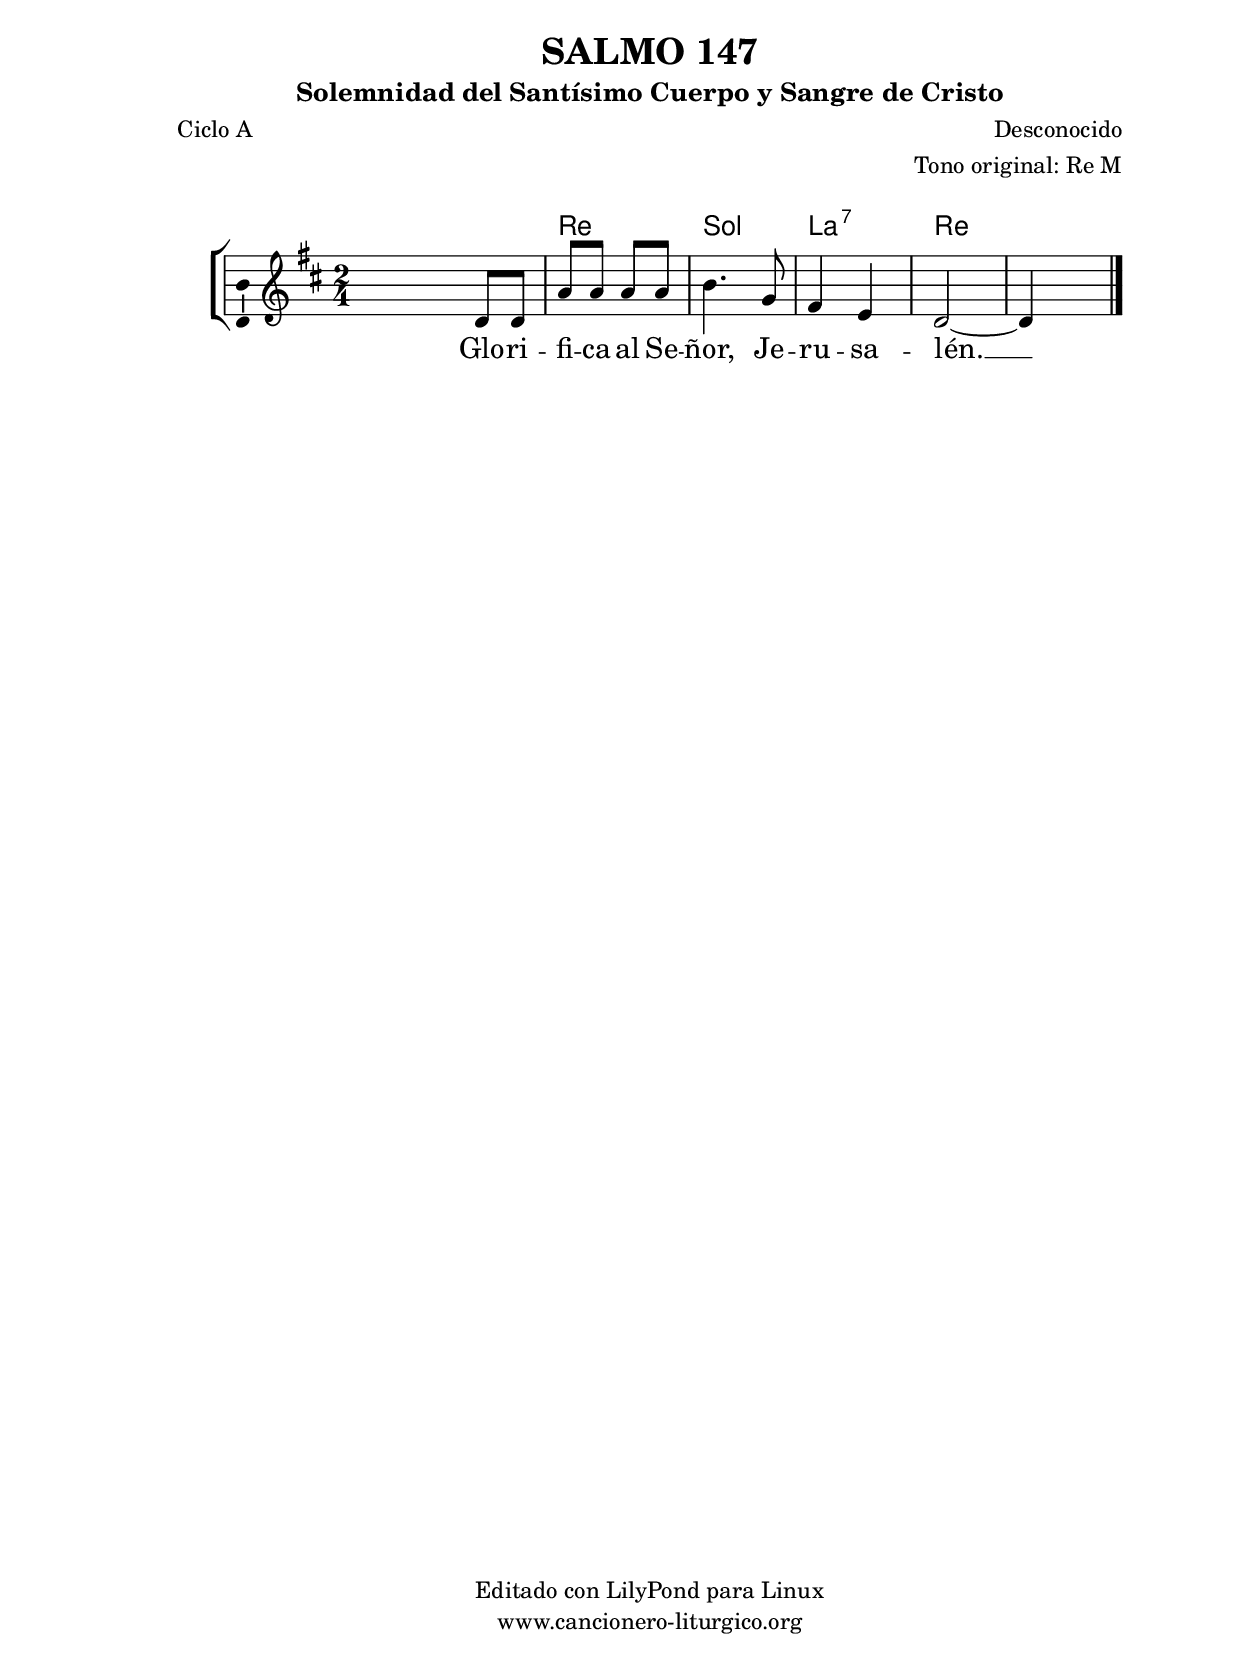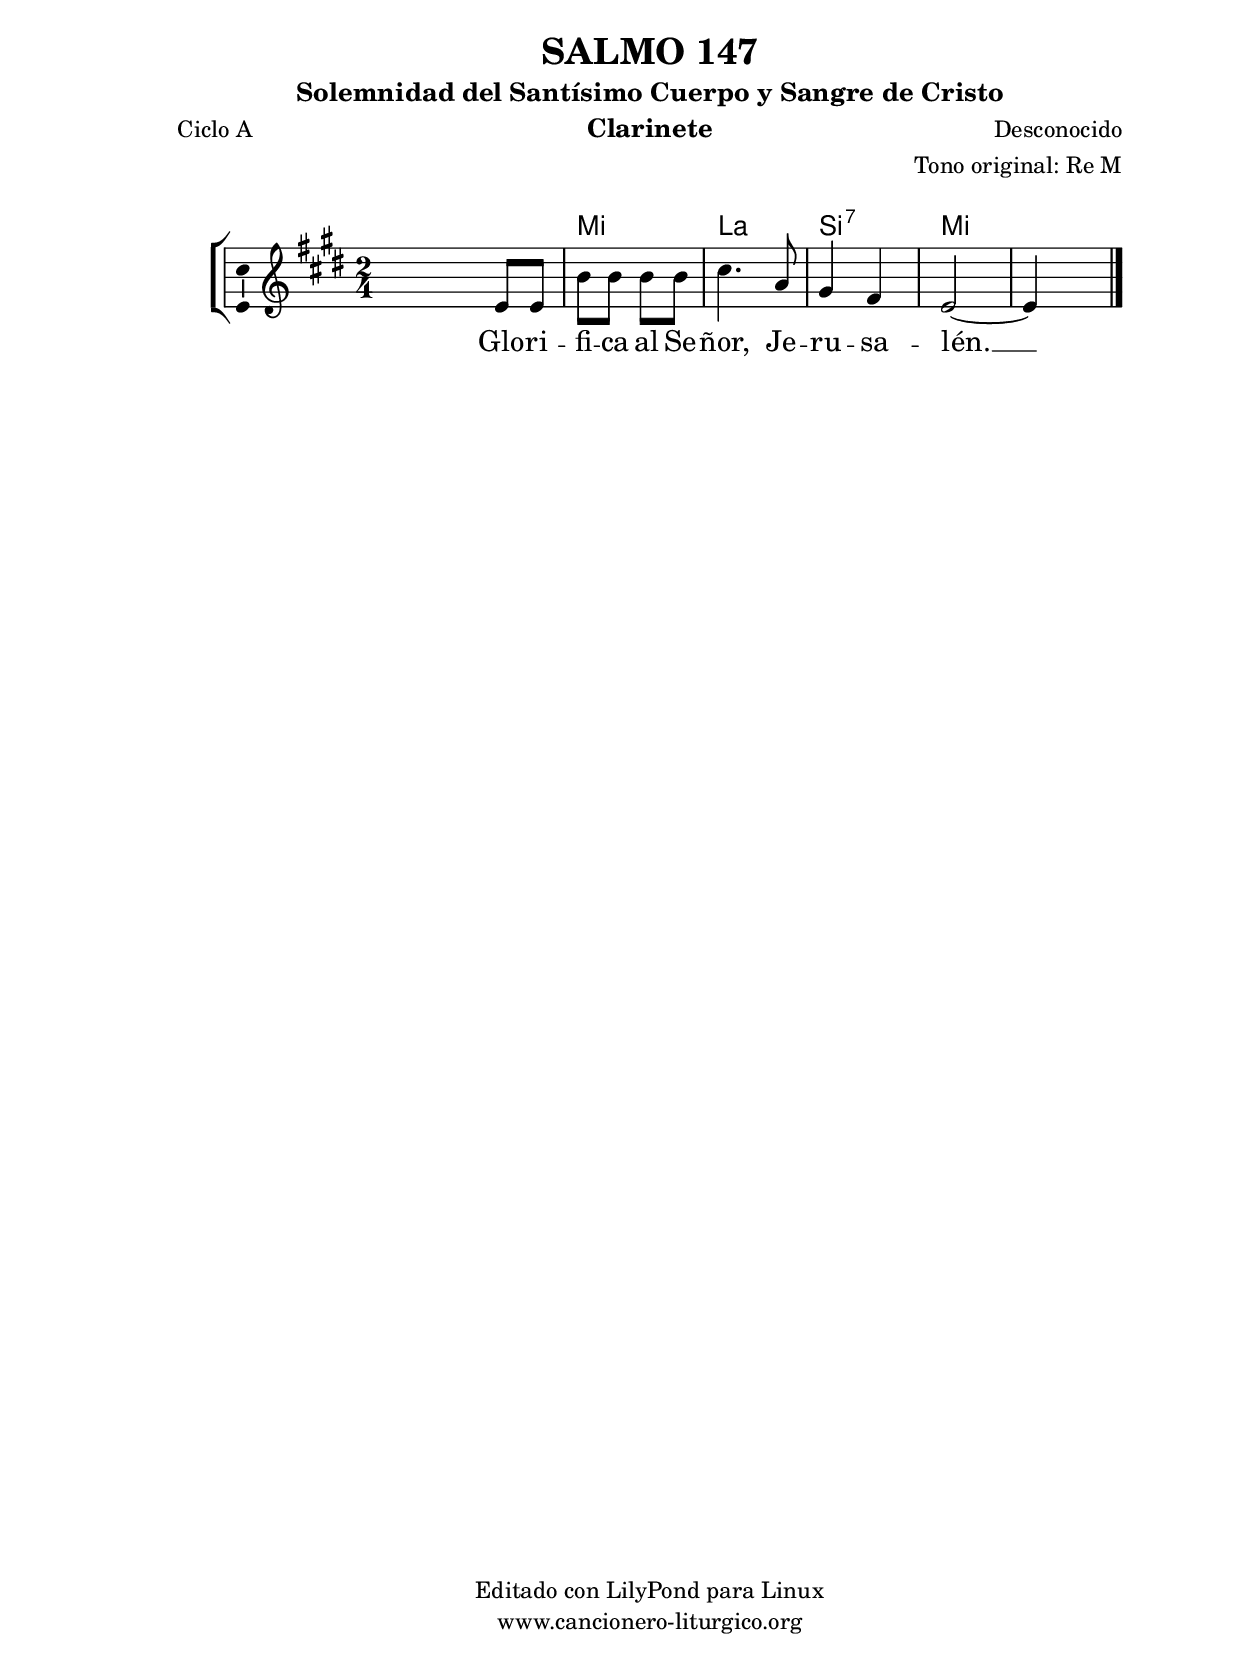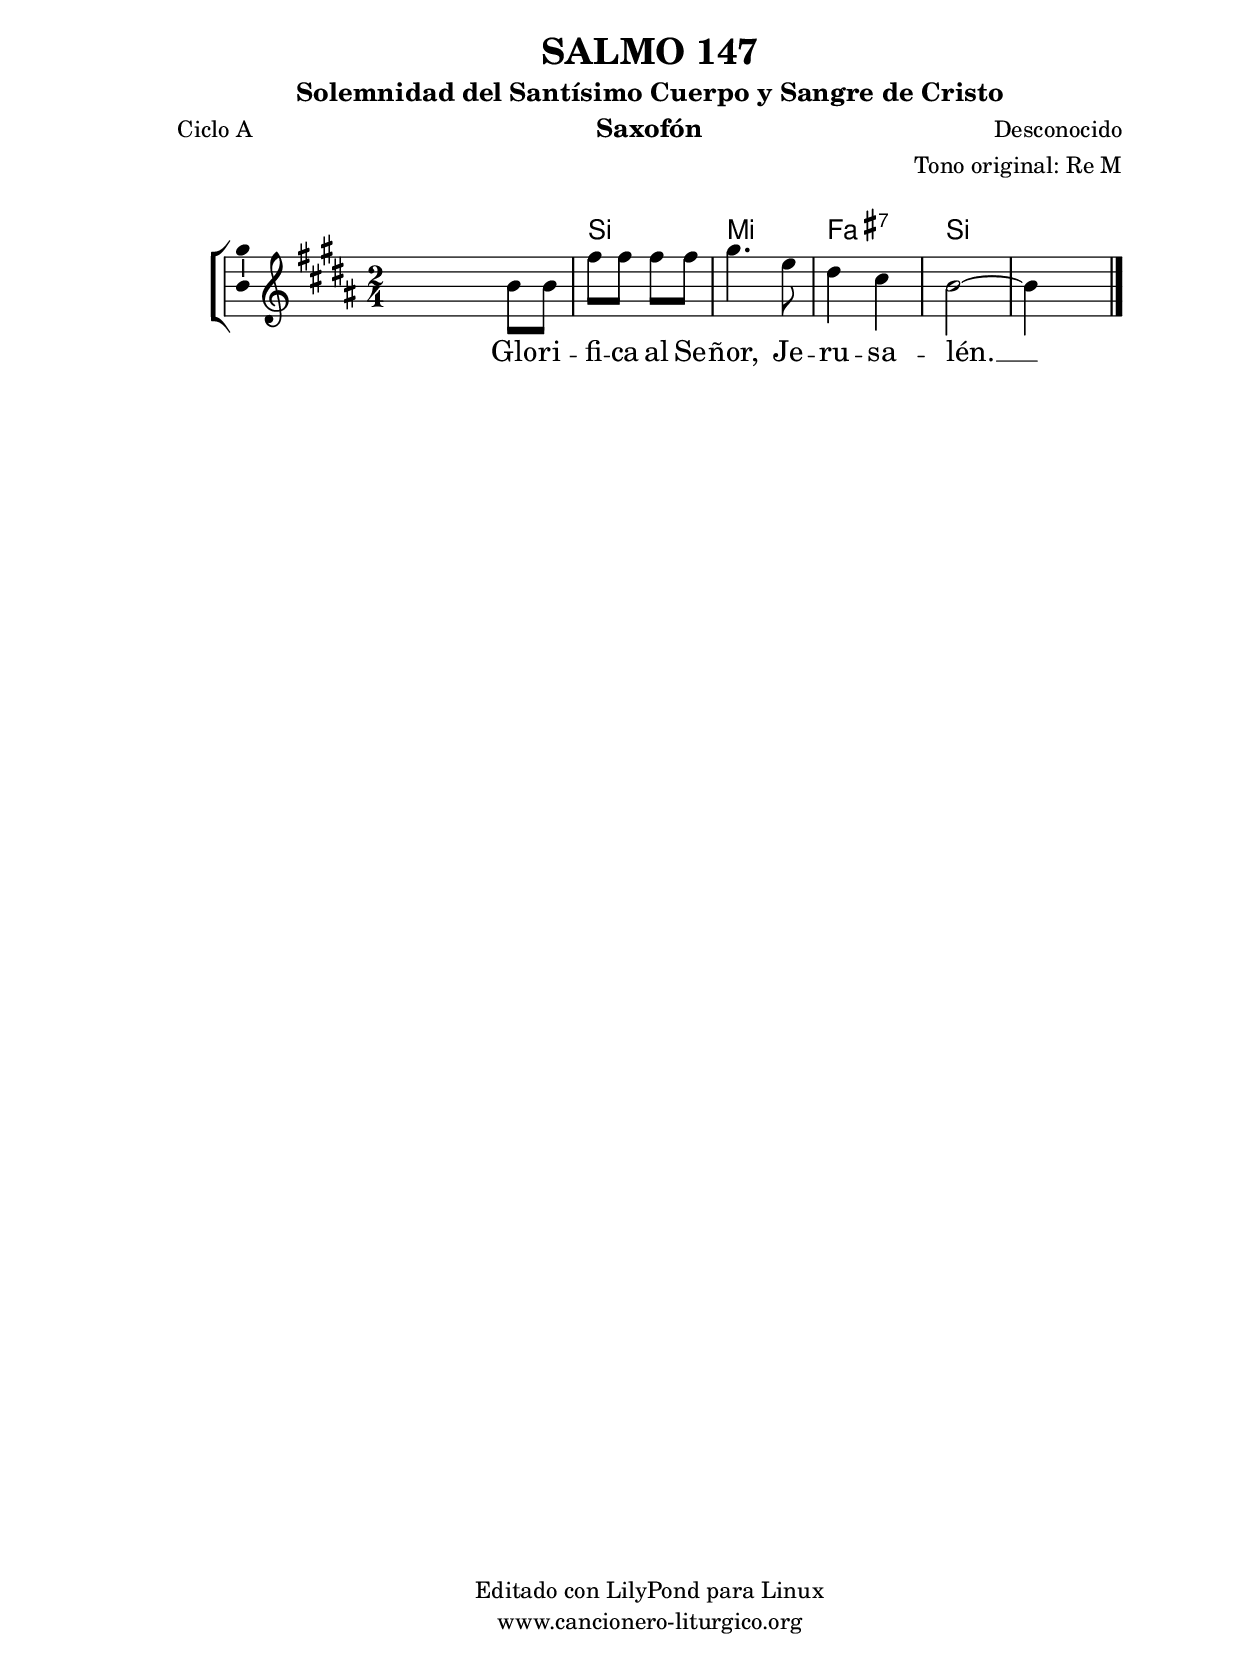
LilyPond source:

%
%para convertir .midi en .wav:
%timidity filename.midi -Ow -o finename.wav
%
%
%Para convertir de .wav a .mp3:
%lame -h -m j filename.wav
%
%
%para escuchar el midi:
%timidity nombrefichero.midi
%


%versión de lilypond para la que se ha escrito esta partitura:
\version "2.16.0"

	%Tamaño papel
	#(set-default-paper-size "a4")
	%Tamaño partitura
	#(set-global-staff-size 20)
	%No responde al pulsar sobre una nota
	#(ly:set-option 'point-and-click #f)

%parámetros del encabezamiento:
\header {
	title = "SALMO 147"
	subtitle = "Solemnidad del Santísimo Cuerpo y Sangre de Cristo"
	composer = "Desconocido"
	poet = "Ciclo A"
	meter = ""
	arranger = "Tono original: Re M"
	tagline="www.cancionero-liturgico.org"
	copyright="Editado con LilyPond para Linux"
	tiempo = "Ordinario"
	usos = "Salmo"
	letra = "Glorifica al Señor, Jerusalén."
	}

%parámetros asociados al papel:
\paper  {
	oddHeaderMarkup = \markup {\fill-line { \on-the-fly #not-first-page \fromproperty #'header:title \on-the-fly #not-first-page \fromproperty #'header:composer }}
	evenHeaderMarkup = \markup {\fill-line { \fromproperty #'header:composer \fromproperty #'header:title }}
	#(set-paper-size "a4")
	print-page-number = ##f
	first-page-number = 1
	print-first-page-number = ##f
%	head-separation = 3.0 \cm
	top-margin = 2.0 \cm
	bottom-margin = 0.5\cm
%%%	bottom-margin = -1.0\cm
	left-margin = 3.0 \cm
	line-width = 16.0 \cm 
	indent = 8\mm
	interscoreline = 2.\mm
	between-system-space = 15\mm
%	para que las partituras no llenen la hoja:
	ragged-bottom = ##t
%	idem para la última hoja:
	ragged-last-bottom = ##f
%	para que las partituras llenen el ancho del papel:
	ragged-last = ##f
	after-title-space = 2.5 \cm
%page-count=1
%system-count=1

	%Flexible Vertical Spacing
%	markup-markup-spacing =
%	#'((basic-distance . 15) (minimum-distance . 15) (padding . 3))
	markup-system-spacing =
	#'((basic-distance . 15) (minimum-distance . 15) (padding . 3))
	system-system-spacing =
	#'((basic-distance . 15) (minimum-distance . 15) (padding . 3))
	score-system-spacing =
	#'((basic-distance . 15) (minimum-distance . 15) (padding . 5))
%	top-system-spacing = % header
%	#'((basic-distance . 8) (minimum-distance . 0) (padding . 3))
%	top-markup-spacing =
%	#'((basic-distance . 20) (minimum-distance . 20) (padding . 3))
	last-bottom-spacing = % footer
	#'((basic-distance . 5) (minimum-distance . 5) (padding . 3))
%	score-markup-spacing =
%	#'((basic-distance . 16) (minimum-distance . 13) (padding . 3))

	}


%parámetros que afectan a toda la partitura:
global =  {
	%clave de sol (G):
	\clef G
	%armadura:
%	\transpose e ees
	\key d \major
	\tempo 4=90
	\set Score.tempoHideNote = ##t
	}


acordes = {
	\italianChords
	\chordmode {
%	\transpose e ees
{

s2
d2 g a:7 d s4

	}
	}
}


melodia = 
%	\transpose e ees
{
	\relative c'{

\time 2/4
s4 d8 d
a'8 a a a
b4. g8
fis4 e
d2~
d4 s4

	\bar "|."
	}
	}


texto = \lyricmode {
Glo -- ri -- fi -- ca al Se -- ñor, Je -- ru -- sa -- lén. __
	}


acordesStaff = \context ChordNames = acordesStaff <<
	\set chordChanges = ##t
	\acordes
	>>


vozStaff = \context Voice = vozStaff
\with {\consists "Ambitus_engraver"}
<<
%	\set Staff.instrumentName = ""
%	\set Staff.shortInstrumentName = ""
%	\set Staff.midiInstrument = #"clarinet"
%	\set Staff.midiInstrument = #"cello"
%	\set Staff.midiInstrument = #"flute"
	\set Staff.midiInstrument = #"electric guitar (jazz)"
%	\set Staff.midiInstrument = #"english horn"
%	\set Staff.midiInstrument = #"violin"
%	\set Staff.midiInstrument = #"glockenspiel"
	\set Staff.midiMinimumVolume = #0.7
	\set Staff.midiMaximumVolume = #0.9
	\global
	\melodia
	>>


textoStaff = \context Lyrics = textoStaff <<
	\lyricsto vozStaff \texto
	>>

\book {
	\score {
		\context ChoirStaff {
			\override StaffGroup.SystemStartBracket #'collapse-height = #1
			\override Score.SystemStartBar #'collapse-height = #1
			<<
			\acordesStaff
			\vozStaff
			\textoStaff
			>>
			}
		\layout {
	    		\context {
				\Lyrics
				\override LyricText #'font-size = #2
				}
	   		 \context {
				\Score
				%fontSize = #3
				\override StaffSymbol #'staff-space = #(magstep +3)
				%\override Beam #'thickness = #0.55
				%\override SpacingSpanner #'spacing-increment = #1.0
				%\override Slur #'height-limit = #1.5
				}
			}
		}
	\score {
		\unfoldRepeats
		\context ChoirStaff {
			<<
			\acordesStaff
			\vozStaff
			>>
			}
		\midi {
	  		\context {
	  			\Score
				tempoWholesPerMinute = #(ly:make-moment 70 4)
				}
			}
		}
	}

%Partitura para clarinete
#(define output-suffix "C")
\book {
	\header{
		instrument = "Clarinete"
		}
	\score {
		\context ChoirStaff {
			\override StaffGroup.SystemStartBracket #'collapse-height = #1
			\override Score.SystemStartBar #'collapse-height = #1
\transpose c d
			<<
			\acordesStaff
			\vozStaff
			\textoStaff
			>>
			}
		\layout {
	    		\context {
				\Lyrics
				\override LyricText #'font-size = #2
				}
	   		 \context {
				\Score
				%fontSize = #3
				\override StaffSymbol #'staff-space = #(magstep +3)
				%\override Beam #'thickness = #0.55
				%\override SpacingSpanner #'spacing-increment = #1.0
				%\override Slur #'height-limit = #1.5
				}
			}
		}
	}

%Partitura para saxofón
#(define output-suffix "S")
\book {
	\header{
		instrument = "Saxofón"
		}
	\score {
		\context ChoirStaff {
			\override StaffGroup.SystemStartBracket #'collapse-height = #1
			\override Score.SystemStartBar #'collapse-height = #1
\transpose c a
			<<
			\acordesStaff
			\vozStaff
			\textoStaff
			>>
			}
		\layout {
	    		\context {
				\Lyrics
				\override LyricText #'font-size = #2
				}
	   		 \context {
				\Score
				%fontSize = #3
				\override StaffSymbol #'staff-space = #(magstep +3)
				%\override Beam #'thickness = #0.55
				%\override SpacingSpanner #'spacing-increment = #1.0
				%\override Slur #'height-limit = #1.5
				}
			}
		}
	}

